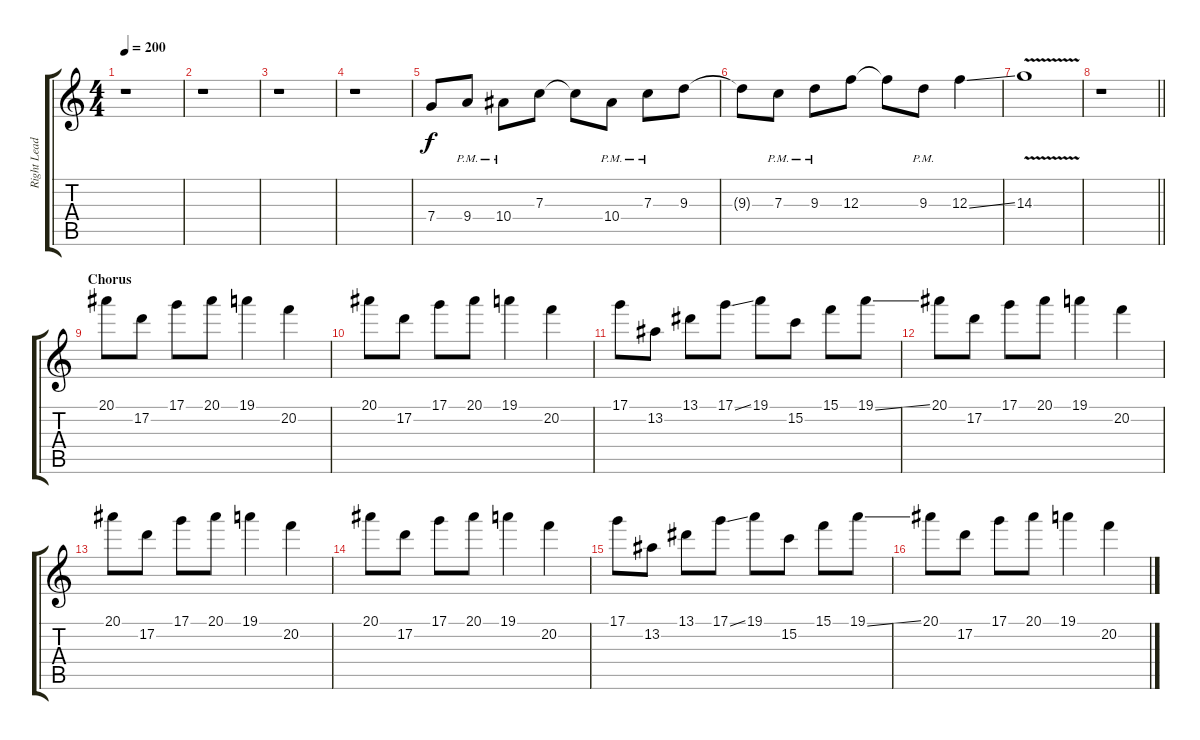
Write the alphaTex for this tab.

\track ("Right Lead Gtr" "Right Lead") {instrument distortionguitar}
\staff {score tabs}
\tuning (D4 A3 F3 C3 G2 D2) {hide}
\ts (4 4)
\tempo 200
\clef g2
\ks c
r.1{dy f} |
r.1 |
r.1 |
r.1 |
7.4.8 9.4{pm}.8 10.4{pm}.8 7.3.8 7.3{t}.8 10.4{pm}.8 7.3{pm}.8 9.3.8 |
9.3{t}.8 7.3{pm}.8 9.3{pm}.8 12.3.8 12.3{t}.8 9.3{pm}.8 12.3{ss}.4 |
14.3{v}.1 |
\barLineRight lightlight
r.1 |
\section ("" "Chorus")
20.1.8 17.2.8 17.1.8 20.1.8 19.1.4 20.2.4 |
20.1.8 17.2.8 17.1.8 20.1.8 19.1.4 20.2.4 |
17.1.8 13.2.8 13.1.8 17.1{ss}.8 19.1.8 15.2.8 15.1.8 19.1{ss}.8 |
20.1.8 17.2.8 17.1.8 20.1.8 19.1.4 20.2.4 |
20.1.8 17.2.8 17.1.8 20.1.8 19.1.4 20.2.4 |
20.1.8 17.2.8 17.1.8 20.1.8 19.1.4 20.2.4 |
17.1.8 13.2.8 13.1.8 17.1{ss}.8 19.1.8 15.2.8 15.1.8 19.1{ss}.8 |
20.1.8 17.2.8 17.1.8 20.1.8 19.1.4 20.2.4
